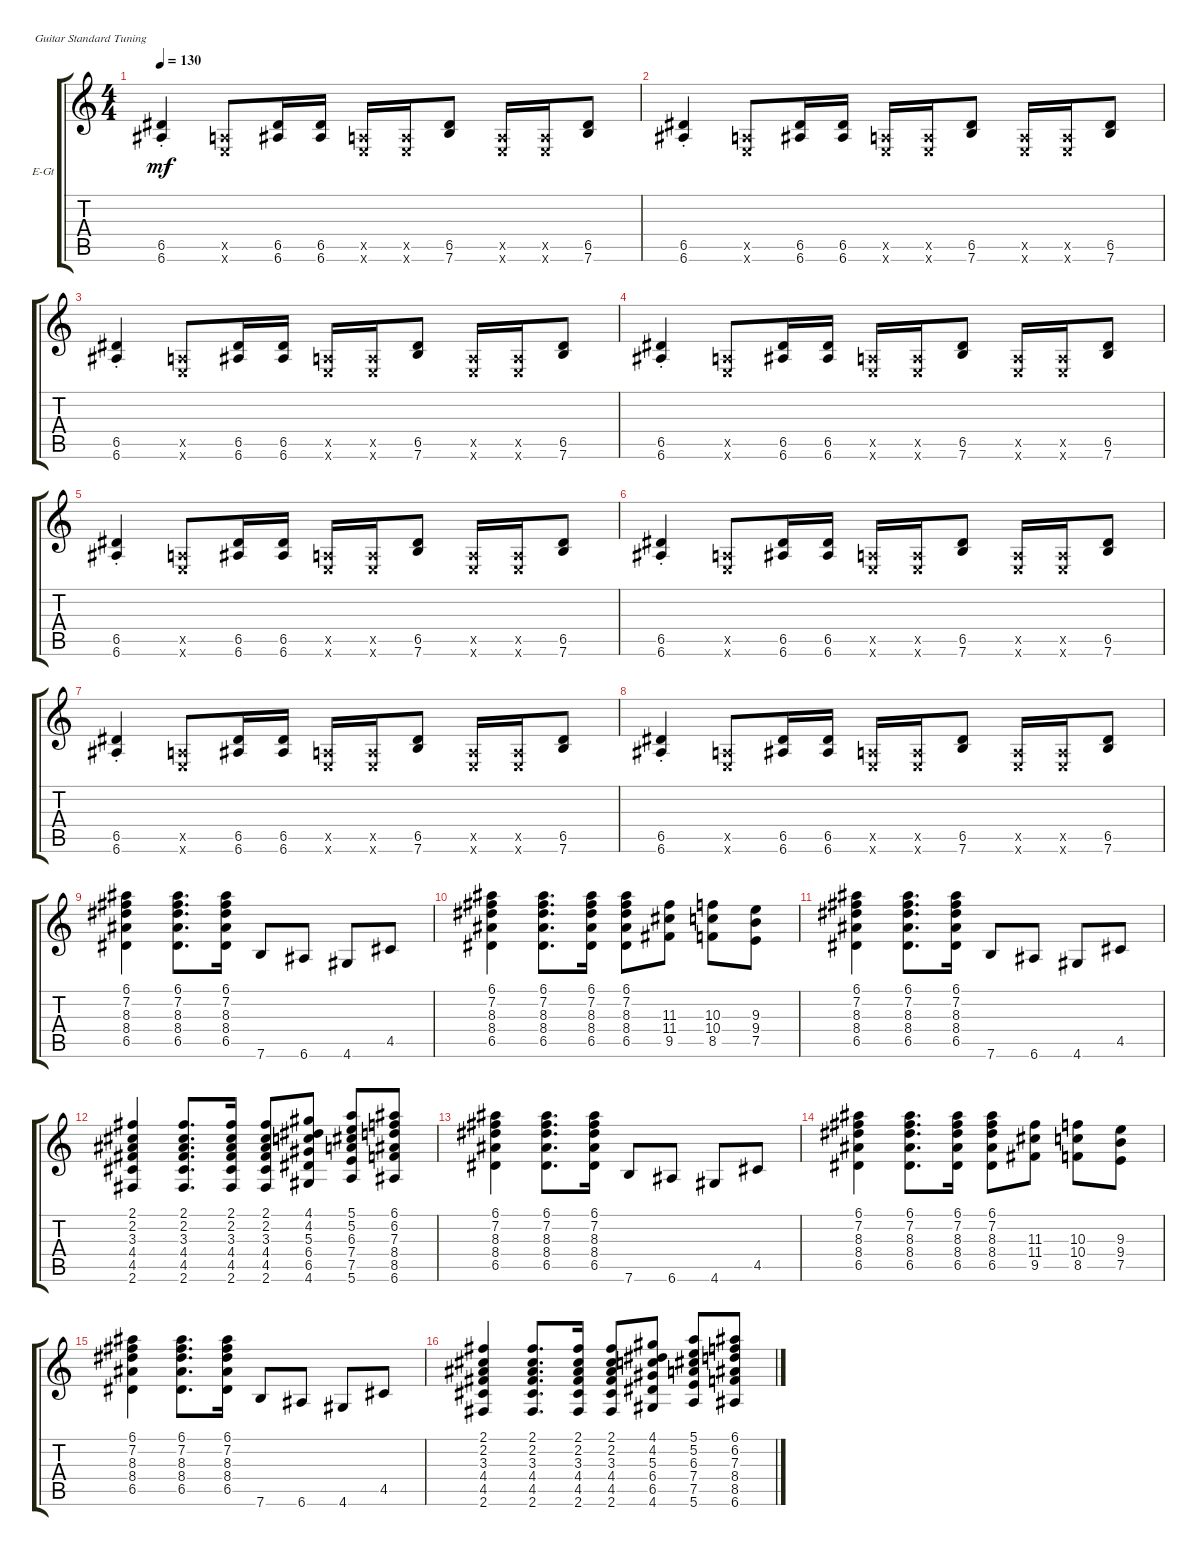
\defaultSystemsLayout 4
\bracketExtendMode groupsimilarinstruments
\firstSystemTrackNameOrientation horizontal
\otherSystemsTrackNameOrientation horizontal
\track ("Tabuchi" "E-Gt") {instrument distortionguitar}
\staff {score tabs}
\tuning (E4 B3 G3 D3 A2 E2)
\ts (4 4)
\tempo 130
\clef g2
\scale
0.333333
\ks c
(6.5{st} 6.6{st}).4{dy mf} (0.5{x} 0.6{x}).8 (6.6 6.5).16 (6.5 6.6).16 (0.6{x} 0.5{x}).16 (0.5{x} 0.6{x}).16 (7.6 6.5).8 (0.5{x} 0.6{x}).16 (0.6{x} 0.5{x}).16 (7.6 6.5).8 |
\scale
0.333333 (6.5{st} 6.6{st}).4 (0.5{x} 0.6{x}).8 (6.6 6.5).16 (6.5 6.6).16 (0.6{x} 0.5{x}).16 (0.5{x} 0.6{x}).16 (7.6 6.5).8 (0.5{x} 0.6{x}).16 (0.6{x} 0.5{x}).16 (7.6 6.5).8 |
\scale
0.333333 (6.5{st} 6.6{st}).4 (0.5{x} 0.6{x}).8 (6.6 6.5).16 (6.5 6.6).16 (0.6{x} 0.5{x}).16 (0.5{x} 0.6{x}).16 (7.6 6.5).8 (0.5{x} 0.6{x}).16 (0.6{x} 0.5{x}).16 (7.6 6.5).8 |
\scale
0.333333 (6.5{st} 6.6{st}).4 (0.5{x} 0.6{x}).8 (6.6 6.5).16 (6.5 6.6).16 (0.6{x} 0.5{x}).16 (0.5{x} 0.6{x}).16 (7.6 6.5).8 (0.5{x} 0.6{x}).16 (0.6{x} 0.5{x}).16 (7.6 6.5).8 |
\scale
0.333333 (6.5{st} 6.6{st}).4 (0.5{x} 0.6{x}).8 (6.6 6.5).16 (6.5 6.6).16 (0.6{x} 0.5{x}).16 (0.5{x} 0.6{x}).16 (7.6 6.5).8 (0.5{x} 0.6{x}).16 (0.6{x} 0.5{x}).16 (7.6 6.5).8 |
\scale
0.333333 (6.5{st} 6.6{st}).4 (0.5{x} 0.6{x}).8 (6.6 6.5).16 (6.5 6.6).16 (0.6{x} 0.5{x}).16 (0.5{x} 0.6{x}).16 (7.6 6.5).8 (0.5{x} 0.6{x}).16 (0.6{x} 0.5{x}).16 (7.6 6.5).8 |
\scale
0.333333 (6.5{st} 6.6{st}).4 (0.5{x} 0.6{x}).8 (6.6 6.5).16 (6.5 6.6).16 (0.6{x} 0.5{x}).16 (0.5{x} 0.6{x}).16 (7.6 6.5).8 (0.5{x} 0.6{x}).16 (0.6{x} 0.5{x}).16 (7.6 6.5).8 |
\scale
0.333333 (6.5{st} 6.6{st}).4 (0.5{x} 0.6{x}).8 (6.6 6.5).16 (6.5 6.6).16 (0.6{x} 0.5{x}).16 (0.5{x} 0.6{x}).16 (7.6 6.5).8 (0.5{x} 0.6{x}).16 (0.6{x} 0.5{x}).16 (7.6 6.5).8 |
\scale
0.333333 (6.5 8.4 8.3 7.2 6.1).4 (6.5 8.4 8.3 7.2 6.1).8{d} (6.5 8.4 8.3 7.2 6.1).16 7.6.8 6.6.8 4.6.8 4.5.8 |
\scale
0.333333 (6.5 8.4 8.3 7.2 6.1).4 (6.5 8.4 8.3 7.2 6.1).8{d} (6.5 8.4 8.3 7.2 6.1).16 (6.5 8.4 8.3 7.2 6.1).8 (9.5 11.4 11.3).8 (10.3 10.4 8.5).8 (7.5 9.4 9.3).8 |
\scale
0.333333 (6.5 8.4 8.3 7.2 6.1).4 (6.5 8.4 8.3 7.2 6.1).8{d} (6.5 8.4 8.3 7.2 6.1).16 7.6.8 6.6.8 4.6.8 4.5.8 |
\scale
0.333333 (2.6 4.5 4.4 3.3 2.2 2.1).4 (2.1 2.2 3.3 4.4 4.5 2.6).8{d} (2.6 4.5 4.4 3.3 2.2 2.1).16 (2.1 2.2 3.3 4.4 4.5 2.6).8 (4.6 6.5 6.4 5.3 4.2 4.1).8 (5.1 5.2 6.3 7.4 7.5 5.6).8 (6.6 8.5 8.4 7.3 6.2 6.1).8 |
\scale
0.333333 (6.5 8.4 8.3 7.2 6.1).4 (6.5 8.4 8.3 7.2 6.1).8{d} (6.5 8.4 8.3 7.2 6.1).16 7.6.8 6.6.8 4.6.8 4.5.8 |
\scale
0.333333 (6.5 8.4 8.3 7.2 6.1).4 (6.5 8.4 8.3 7.2 6.1).8{d} (6.5 8.4 8.3 7.2 6.1).16 (6.5 8.4 8.3 7.2 6.1).8 (9.5 11.4 11.3).8 (10.3 10.4 8.5).8 (7.5 9.4 9.3).8 |
\scale
0.333333 (6.5 8.4 8.3 7.2 6.1).4 (6.5 8.4 8.3 7.2 6.1).8{d} (6.5 8.4 8.3 7.2 6.1).16 7.6.8 6.6.8 4.6.8 4.5.8 |
\scale
0.333333 (2.6 4.5 4.4 3.3 2.2 2.1).4 (2.1 2.2 3.3 4.4 4.5 2.6).8{d} (2.6 4.5 4.4 3.3 2.2 2.1).16 (2.1 2.2 3.3 4.4 4.5 2.6).8 (4.6 6.5 6.4 5.3 4.2 4.1).8 (5.1 5.2 6.3 7.4 7.5 5.6).8 (6.6 8.5 8.4 7.3 6.2 6.1).8
